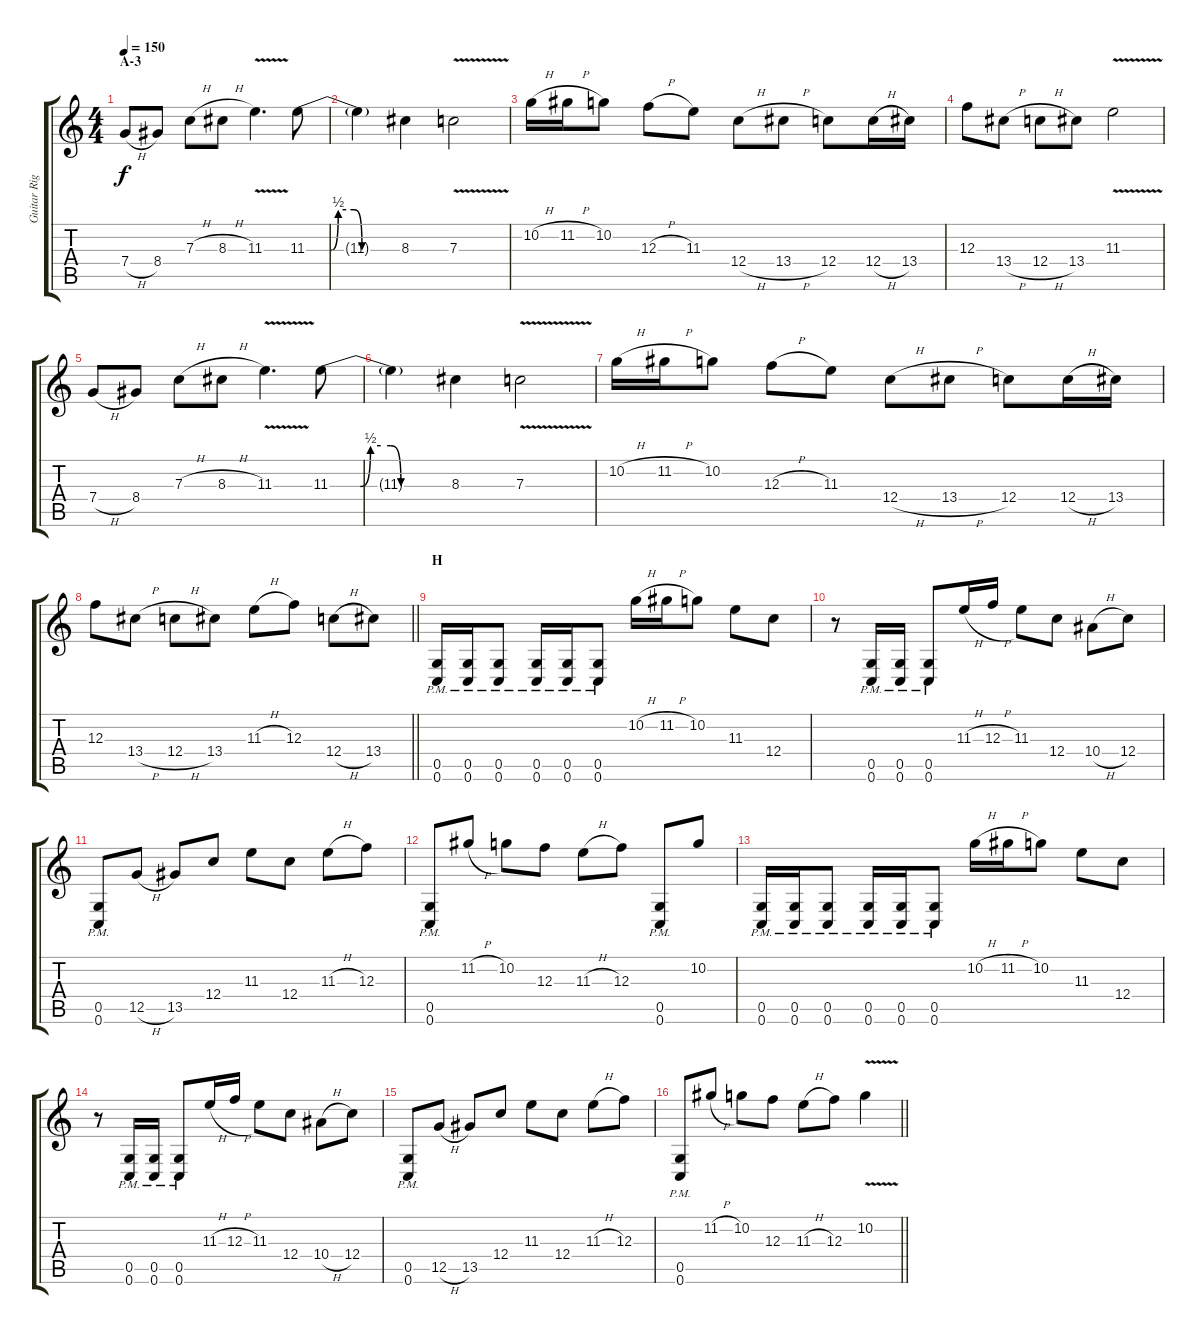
\track ("Guitar Right" "Guitar Rig") {instrument distortionguitar}
\staff {score tabs}
\tuning (D4 A3 F3 C3 G2 C2) {hide}
\ts (4 4)
\section ("" "A-3")
\tempo 150
\clef g2
\ks c
7.4{h}.8{dy f} 8.4.8 7.3{h}.8 8.3{h}.8 11.3{v}.4{d} 11.3{be (custom 0 0 15 0 20 2 25 2 30 2 35 0 60 0)}.8 |
11.3{t}.4 8.3.4 7.3{v}.2 |
10.2{h}.16 11.2{h}.16 10.2.8 12.3{h}.8 11.3.8 12.4{h}.8 13.4{h}.8 12.4.8 12.4{h}.16 13.4.16 |
12.3.8 13.4{h}.8 12.4{h}.8 13.4.8 11.3{v}.2 |
7.4{h}.8 8.4.8 7.3{h}.8 8.3{h}.8 11.3{v}.4{d} 11.3{be (custom 0 0 15 0 20 2 25 2 30 2 35 0 60 0)}.8 |
11.3{t}.4 8.3.4 7.3{v}.2 |
10.2{h}.16 11.2{h}.16 10.2.8 12.3{h}.8 11.3.8 12.4{h}.8 13.4{h}.8 12.4.8 12.4{h}.16 13.4.16 |
\barLineRight lightlight
12.3.8 13.4{h}.8 12.4{h}.8 13.4.8 11.3{h}.8 12.3.8 12.4{h}.8 13.4.8 |
\section ("" "H")
(0.5{pm} 0.6{pm}).16 (0.5{pm} 0.6{pm}).16 (0.5{pm} 0.6{pm}).8 (0.5{pm} 0.6{pm}).16 (0.5{pm} 0.6{pm}).16 (0.5{pm} 0.6{pm}).8 10.2{h}.16 11.2{h}.16 10.2.8 11.3.8 12.4.8 |
r.8 (0.5{pm} 0.6{pm}).16 (0.5{pm} 0.6{pm}).16 (0.5{pm} 0.6{pm}).8 11.3{h}.16 12.3{h}.16 11.3.8 12.4.8 10.4{h}.8 12.4.8 |
(0.5{pm} 0.6{pm}).8 12.5{h}.8 13.5.8 12.4.8 11.3.8 12.4.8 11.3{h}.8 12.3.8 |
(0.5{pm} 0.6{pm}).8 11.2{h}.8 10.2.8 12.3.8 11.3{h}.8 12.3.8 (0.5{pm} 0.6{pm}).8 10.2.8 |
(0.5{pm} 0.6{pm}).16 (0.5{pm} 0.6{pm}).16 (0.5{pm} 0.6{pm}).8 (0.5{pm} 0.6{pm}).16 (0.5{pm} 0.6{pm}).16 (0.5{pm} 0.6{pm}).8 10.2{h}.16 11.2{h}.16 10.2.8 11.3.8 12.4.8 |
r.8 (0.5{pm} 0.6{pm}).16 (0.5{pm} 0.6{pm}).16 (0.5{pm} 0.6{pm}).8 11.3{h}.16 12.3{h}.16 11.3.8 12.4.8 10.4{h}.8 12.4.8 |
(0.5{pm} 0.6{pm}).8 12.5{h}.8 13.5.8 12.4.8 11.3.8 12.4.8 11.3{h}.8 12.3.8 |
\barLineRight lightlight
(0.5{pm} 0.6{pm}).8 11.2{h}.8 10.2.8 12.3.8 11.3{h}.8 12.3.8 10.2{v}.4
